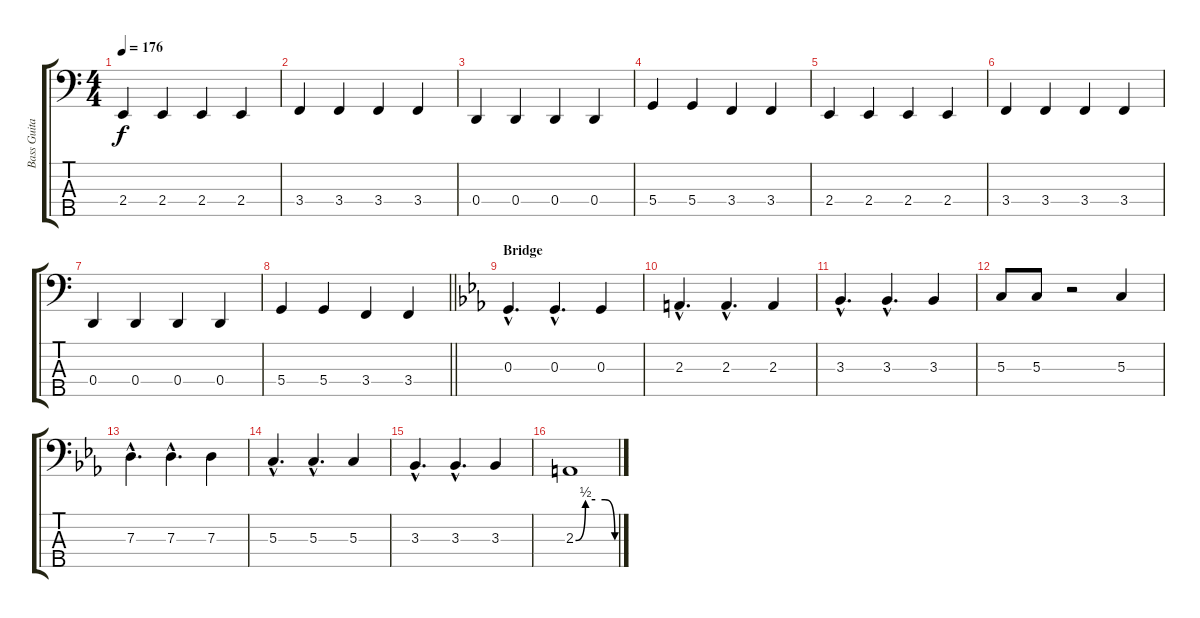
\track ("Bass Guitar" "Bass Guita") {instrument electricbasspick}
\staff {score tabs}
\tuning (F2 C2 G1 D1 A0) {hide}
\ts (4 4)
\tempo 176
\clef f4
\ks c
2.4.4{dy f} 2.4.4 2.4.4 2.4.4 |
3.4.4 3.4.4 3.4.4 3.4.4 |
0.4.4 0.4.4 0.4.4 0.4.4 |
5.4.4 5.4.4 3.4.4 3.4.4 |
2.4.4 2.4.4 2.4.4 2.4.4 |
3.4.4 3.4.4 3.4.4 3.4.4 |
0.4.4 0.4.4 0.4.4 0.4.4 |
\barLineRight lightlight
5.4.4 5.4.4 3.4.4 3.4.4 |
\section ("" "Bridge")
\ks eb
0.3{hac}.4{d} 0.3{hac}.4{d} 0.3.4 |
2.3{hac}.4{d} 2.3{hac}.4{d} 2.3.4 |
3.3{hac}.4{d} 3.3{hac}.4{d} 3.3.4 |
5.3.8 5.3.8 r.2 5.3.4 |
7.3{hac}.4{d} 7.3{hac}.4{d} 7.3.4 |
5.3{hac}.4{d} 5.3{hac}.4{d} 5.3.4 |
3.3{hac}.4{d} 3.3{hac}.4{d} 3.3.4 |
2.3{be (custom 0 0 15 2 30 2 45 2 60 0)}.1
